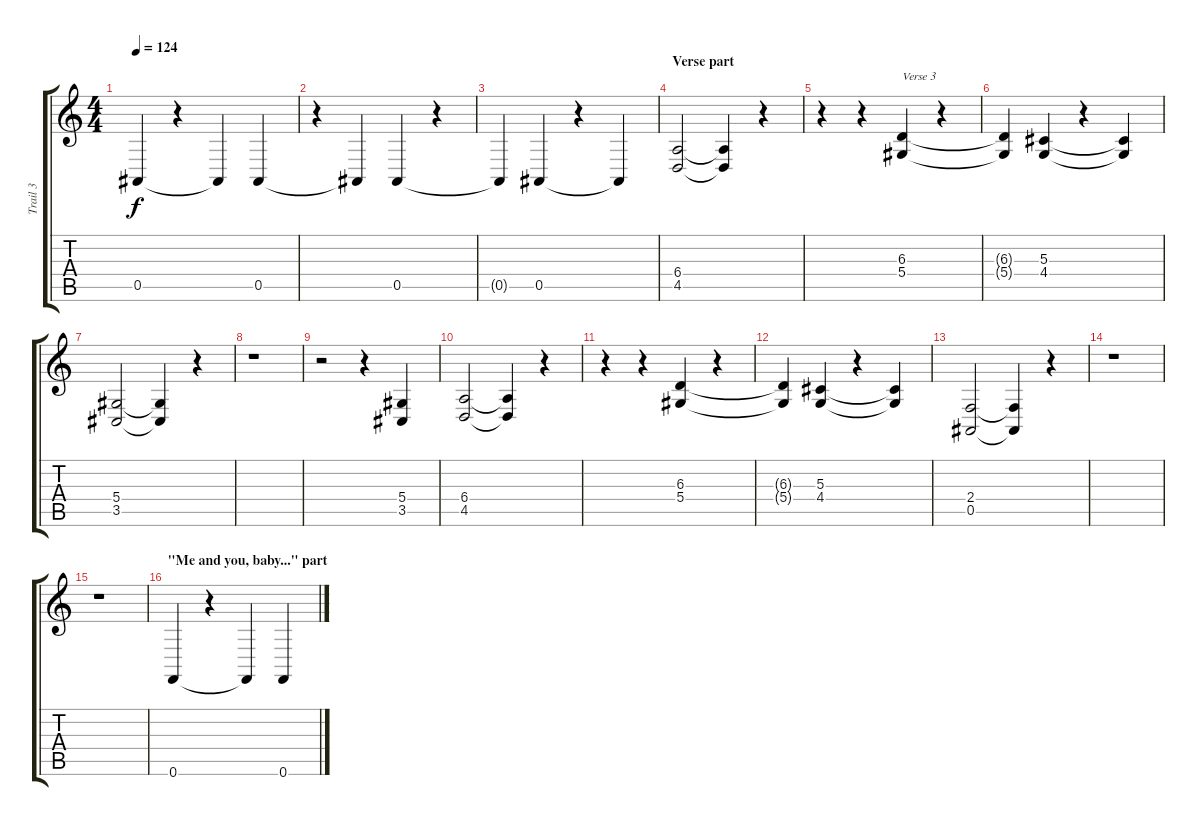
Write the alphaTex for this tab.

\track ("Trail 3" "Trail 3") {instrument electricgrandpiano}
\staff {score tabs}
\tuning (F4 C4 Ab3 Eb3 Bb2 F2) {hide}
\ts (4 4)
\tempo 124
\clef g2
\ks c
0.5.4{dy f} r.4 0.5{t}.4 0.5.4 |
r.4 0.5{t}.4 0.5.4 r.4 |
0.5{t}.4 0.5.4 r.4 0.5{t}.4 |
\section ("" "Verse part")
(6.4 4.5).2 (6.4{t} 4.5{t}).4 r.4 |
r.4 r.4 (6.3 5.4).4{txt "Verse 3"} r.4 |
(6.3{t} 5.4{t}).4 (5.3 4.4).4 r.4 (5.3{t} 4.4{t}).4 |
(5.4 3.5).2 (5.4{t} 3.5{t}).4 r.4 |
r.1 |
r.2 r.4 (5.4 3.5).4 |
(6.4 4.5).2 (6.4{t} 4.5{t}).4 r.4 |
r.4 r.4 (6.3 5.4).4 r.4 |
(6.3{t} 5.4{t}).4 (5.3 4.4).4 r.4 (5.3{t} 4.4{t}).4 |
(2.4 0.5).2 (2.4{t} 0.5{t}).4 r.4 |
r.1 |
r.1 |
\section ("" "\"Me and you, baby...\" part")
0.6.4 r.4 0.6{t}.4 0.6.4
